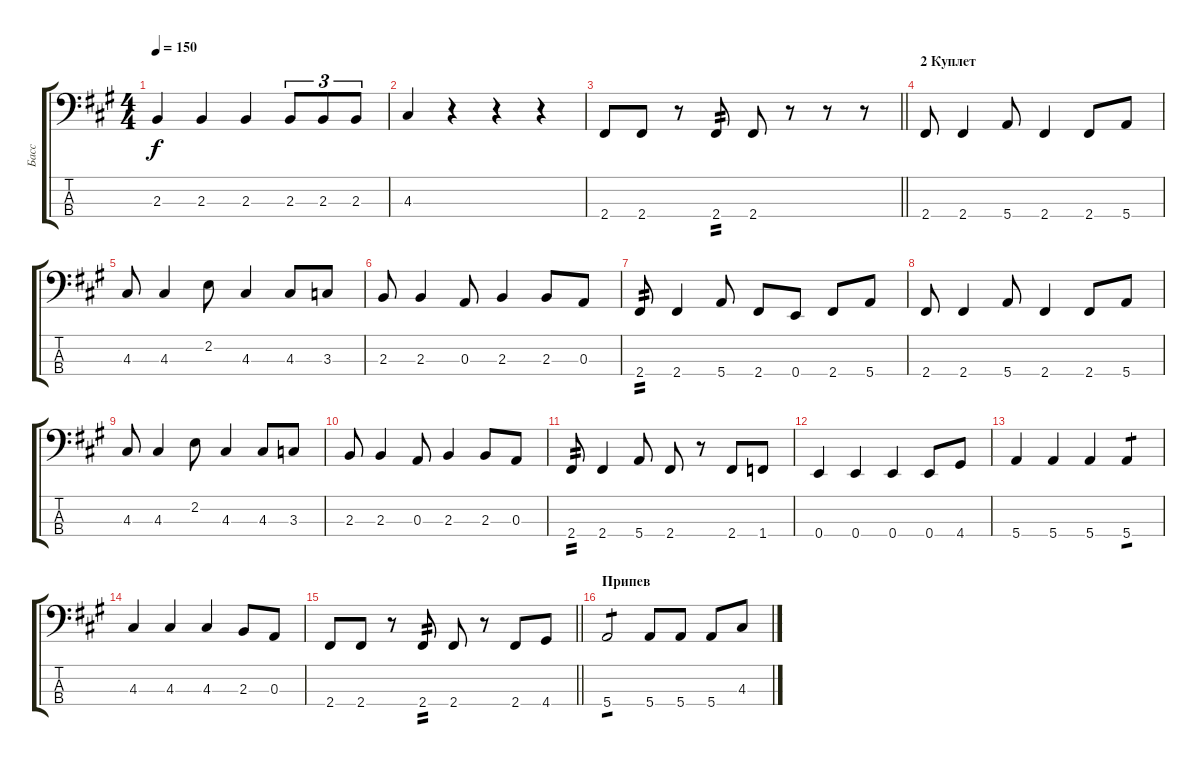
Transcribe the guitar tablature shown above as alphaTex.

\track ("Басс" "Басс") {instrument electricbassfinger}
\staff {score tabs}
\tuning (G2 D2 A1 E1) {hide}
\ts (4 4)
\tempo 150
\clef f4
\ks f#minor
2.3.4{dy f} 2.3.4 2.3.4 2.3.8{tu (3 2)} 2.3.8{tu (3 2)} 2.3.8{tu (3 2)} |
4.3.4 r.4 r.4 r.4 |
\barLineRight lightlight
2.4.8 2.4.8 r.8 2.4.8{tp 2} 2.4.8 r.8 r.8 r.8 |
\section ("" "2 Куплет")
2.4.8 2.4.4 5.4.8 2.4.4 2.4.8 5.4.8 |
4.3.8 4.3.4 2.2.8 4.3.4 4.3.8 3.3.8 |
2.3.8 2.3.4 0.3.8 2.3.4 2.3.8 0.3.8 |
2.4.8{tp 2} 2.4.4 5.4.8 2.4.8 0.4.8 2.4.8 5.4.8 |
2.4.8 2.4.4 5.4.8 2.4.4 2.4.8 5.4.8 |
4.3.8 4.3.4 2.2.8 4.3.4 4.3.8 3.3.8 |
2.3.8 2.3.4 0.3.8 2.3.4 2.3.8 0.3.8 |
2.4.8{tp 2} 2.4.4 5.4.8 2.4.8 r.8 2.4.8 1.4.8 |
0.4.4 0.4.4 0.4.4 0.4.8 4.4.8 |
5.4.4 5.4.4 5.4.4 5.4.4{tp 1} |
4.3.4 4.3.4 4.3.4 2.3.8 0.3.8 |
\barLineRight lightlight
2.4.8 2.4.8 r.8 2.4.8{tp 2} 2.4.8 r.8 2.4.8 4.4.8 |
\section ("" "Припев")
5.4.2{tp 1} 5.4.8 5.4.8 5.4.8 4.3.8
